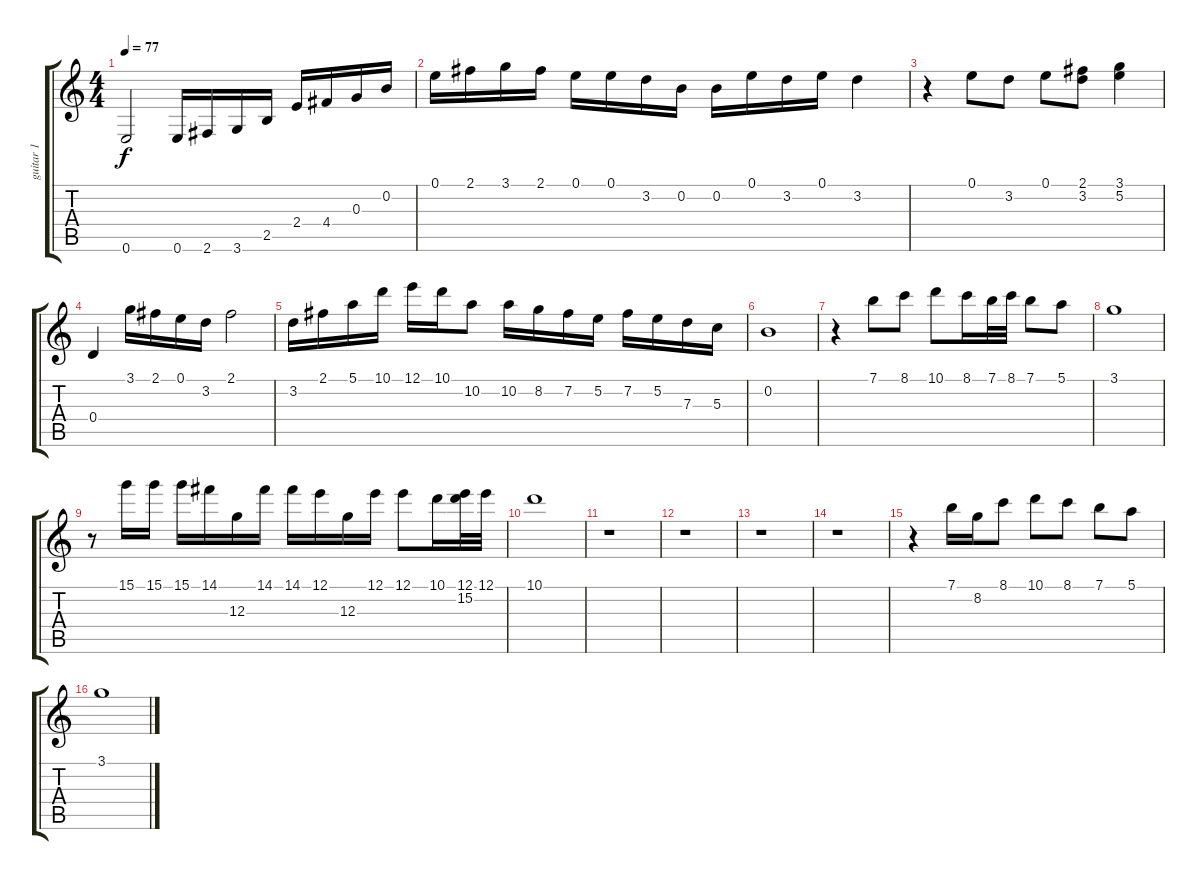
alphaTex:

\track ("guitar 1" "guitar 1") {instrument acousticguitarnylon}
\staff {score tabs}
\tuning (E4 B3 G3 D3 A2 E2) {hide}
\ts (4 4)
\tempo 77
\clef g2
\ks c
0.6.2{dy f} 0.6.16 2.6.16 3.6.16 2.5.16 2.4.16 4.4.16 0.3.16 0.2.16 |
0.1.16 2.1.16 3.1.16 2.1.16 0.1.16 0.1.16 3.2.16 0.2.16 0.2.16 0.1.16 3.2.16 0.1.16 3.2.4 |
r.4 0.1.8 3.2.8 0.1.8 (2.1 3.2).8 (3.1 5.2).4 |
0.4.4 3.1.16 2.1.16 0.1.16 3.2.16 2.1.2 |
3.2.16 2.1.16 5.1.16 10.1.16 12.1.16 10.1.16 10.2.8 10.2.16 8.2.16 7.2.16 5.2.16 7.2.16 5.2.16 7.3.16 5.3.16 |
0.2.1 |
r.4 7.1.8 8.1.8 10.1.8 8.1.16 7.1.32 8.1.32 7.1.8 5.1.8 |
3.1.1 |
r.8 15.1.16 15.1.16 15.1.16 14.1.16 12.3.16 14.1.16 14.1.16 12.1.16 12.3.16 12.1.16 12.1.8 10.1.16 (12.1 15.2).32 12.1.32 |
10.1.1 |
r.1 |
r.1 |
r.1 |
r.1 |
r.4 7.1.16 8.2.16 8.1.8 10.1.8 8.1.8 7.1.8 5.1.8 |
3.1.1
